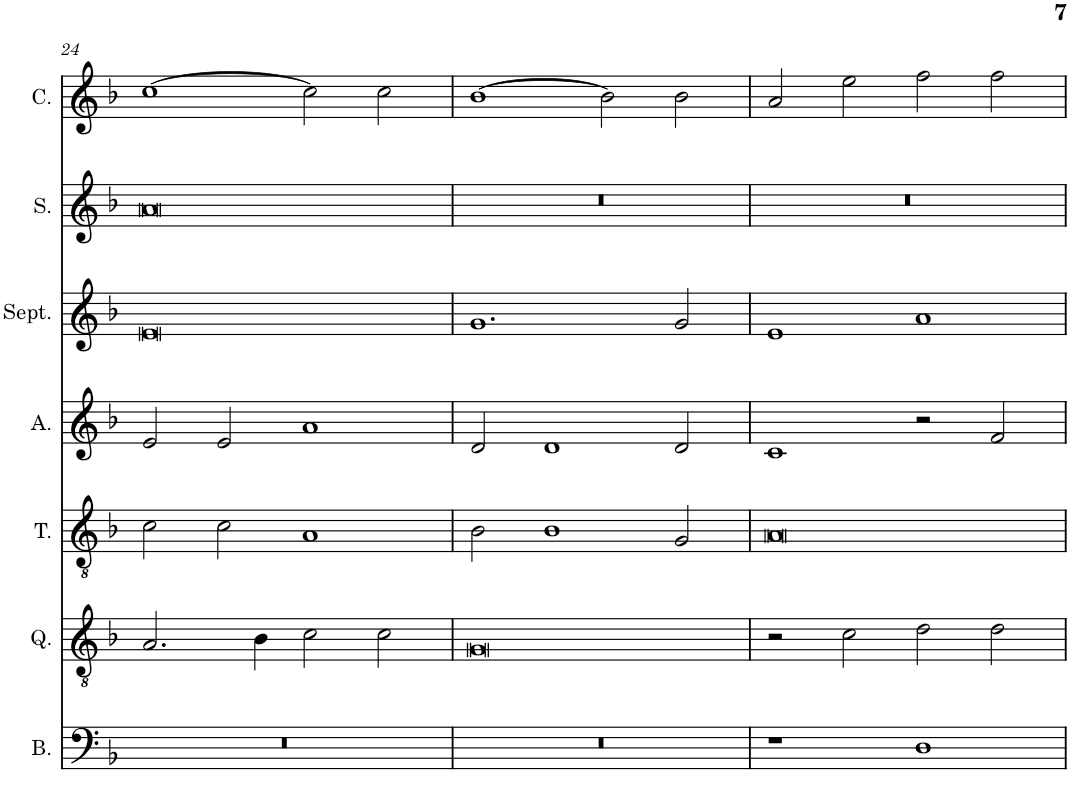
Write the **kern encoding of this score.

**kern	**kern	**kern	**kern	**kern	**kern	**kern
*part7	*part6	*part5	*part4	*part3	*part2	*part1
*staff7	*staff6	*staff5	*staff4	*staff3	*staff2	*staff1
*I"Bassus	*I"Quintus	*I"Tenor	*I"Altus	*I"Septimus	*I"Sextus	*I"Cantus
*I'B.	*I'Q.	*I'T.	*I'A.	*I'Sept.	*I'S.	*I'C.
!!LO:PB:g=z
*clefF4	*clefGv2	*clefGv2	*clefG2	*clefG2	*clefG2	*clefG2
*k[b-]	*k[b-]	*k[b-]	*k[b-]	*k[b-]	*k[b-]	*k[b-]
*F:	*F:	*F:	*F:	*F:	*F:	*F:
*M4/2	*M4/2	*M4/2	*M4/2	*M4/2	*M4/2	*M4/2
=24	=24	=24	=24	=24	=24	=24
0r	2.A/	2c\	2e/	0e	0a	[1cc
.	.	2c\	2e/	.	.	.
.	4B-\	.	.	.	.	.
.	2c\	1A	1a	.	.	2cc\]
.	2c\	.	.	.	.	2cc\
=25	=25	=25	=25	=25	=25	=25
0r	0G	2B-\	2d/	1.g	0r	[1b-
.	.	1B-	1d	.	.	.
.	.	.	.	.	.	2b-\]
.	.	2G/	2d/	2g/	.	2b-\
=26	=26	=26	=26	=26	=26	=26
1r	2r	0A	1c	1e	0r	2a/
.	2c\	.	.	.	.	2ee\
1D	2d\	.	2r	1a	.	2ff\
.	2d\	.	2f/	.	.	2ff\
=	=	=	=	=	=	=
*-	*-	*-	*-	*-	*-	*-
